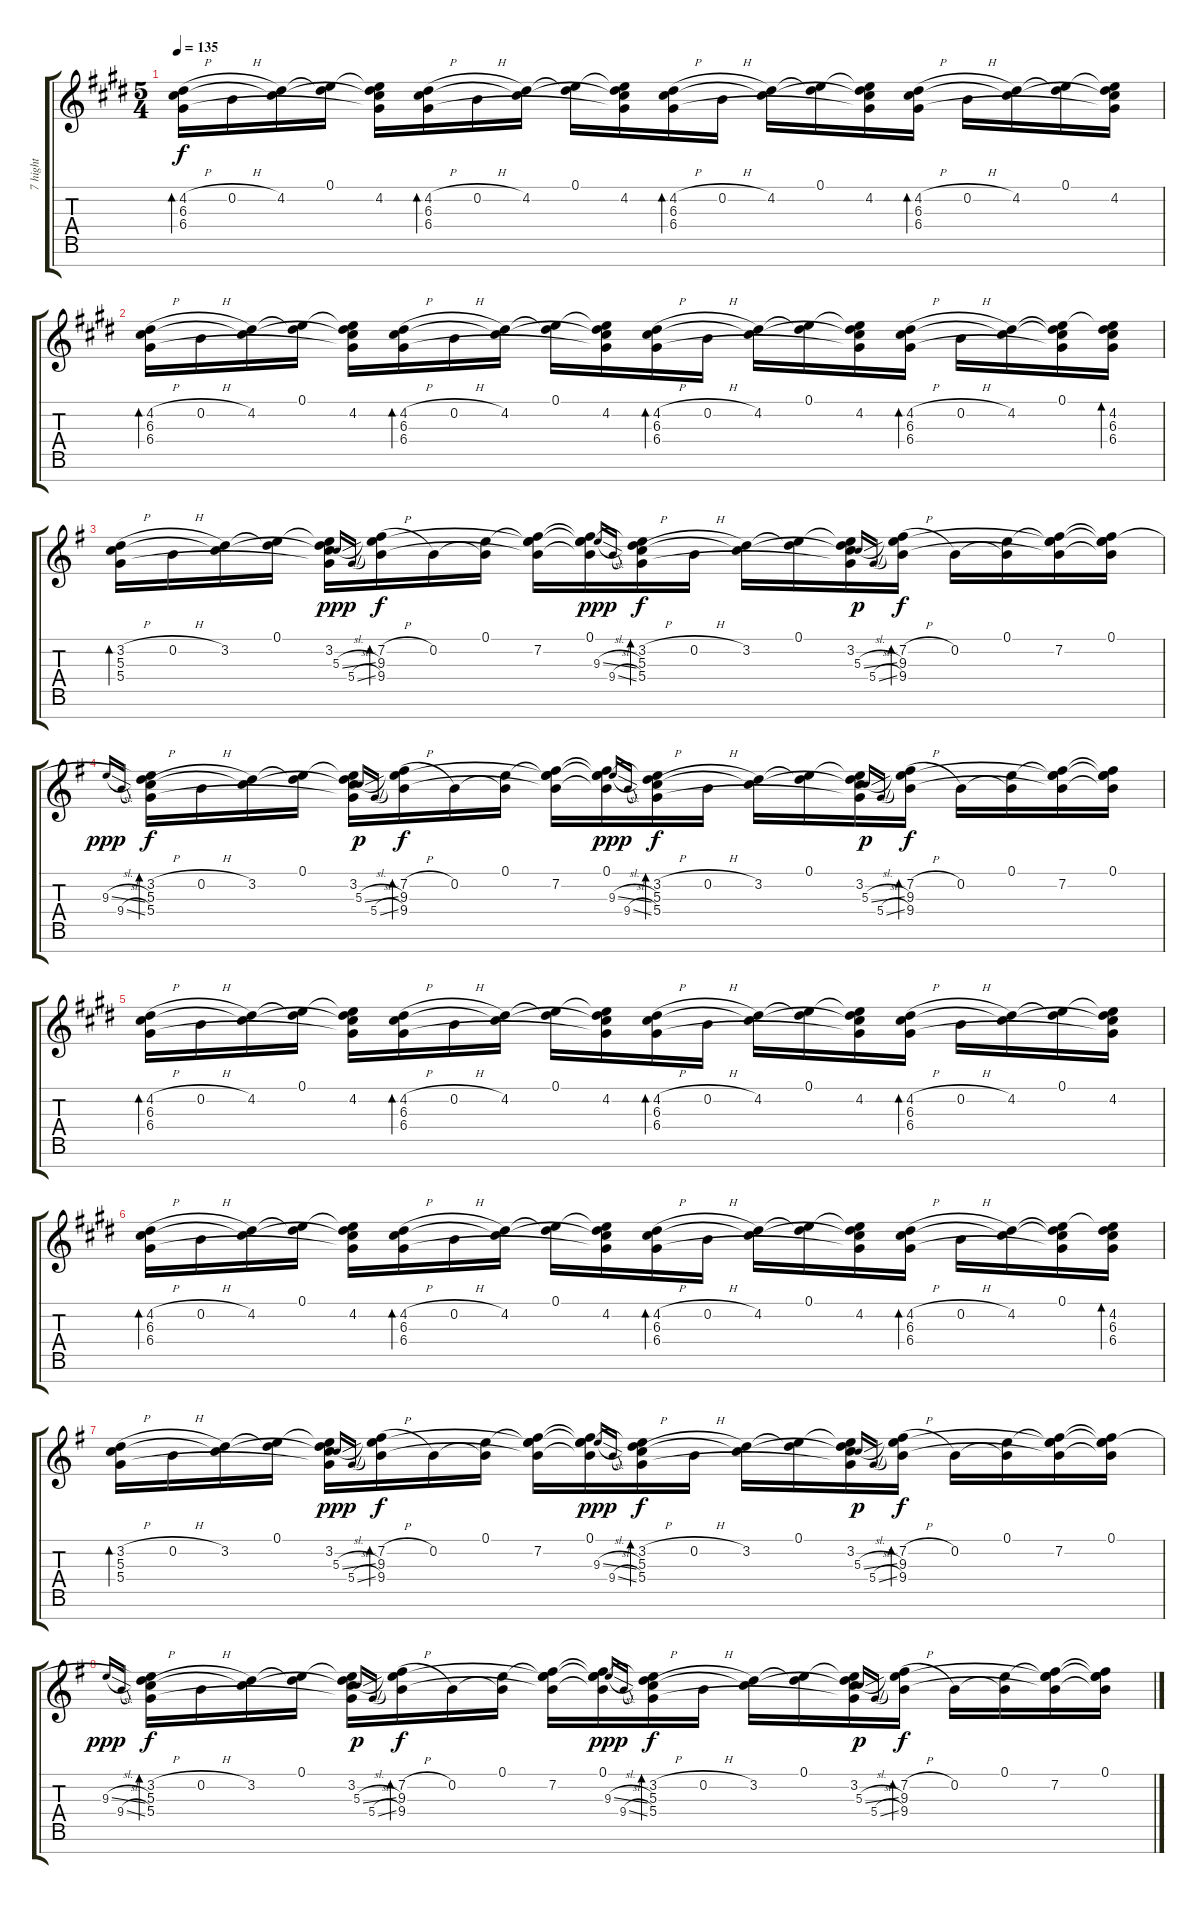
\track ("7 hight" "7 hight") {instrument acousticguitarsteel}
\staff {score tabs}
\tuning (E4 B3 G3 D3 A2 E2 B1) {hide}
\ts (5 4)
\tempo 135
\clef g2
\ks e
(4.2{h} 6.3 6.4).16{bd 120 dy f} 0.2{h}.16 (4.2 6.3{t}).16 (0.1 4.2{t}).16 (0.1{t} 4.2 6.3{t} 6.4{t}).16 (4.2{h} 6.3 6.4).16{bd 120} 0.2{h}.16 (4.2 6.3{t}).16 (0.1 4.2{t}).16 (0.1{t} 4.2 6.3{t} 6.4{t}).16 (4.2{h} 6.3 6.4).16{bd 120} 0.2{h}.16 (4.2 6.3{t}).16 (0.1 4.2{t}).16 (0.1{t} 4.2 6.3{t} 6.4{t}).16 (4.2{h} 6.3 6.4).16{bd 120} 0.2{h}.16 (4.2 6.3{t}).16 (0.1 4.2{t}).16 (0.1{t} 4.2 6.3{t} 6.4{t}).16 |
(4.2{h} 6.3 6.4).16{bd 120} 0.2{h}.16 (4.2 6.3{t}).16 (0.1 4.2{t}).16 (0.1{t} 4.2 6.3{t} 6.4{t}).16 (4.2{h} 6.3 6.4).16{bd 120} 0.2{h}.16 (4.2 6.3{t}).16 (0.1 4.2{t}).16 (0.1{t} 4.2 6.3{t} 6.4{t}).16 (4.2{h} 6.3 6.4).16{bd 120} 0.2{h}.16 (4.2 6.3{t}).16 (0.1 4.2{t}).16 (0.1{t} 4.2 6.3{t} 6.4{t}).16 (4.2{h} 6.3 6.4).16{bd 120} 0.2{h}.16 (4.2 6.3{t}).16 (0.1 4.2{t} 6.3{t} 6.4{t}).16 (0.1{t} 4.2 6.3 6.4).16{bd 30} |
\ks g
(3.2{h} 5.3 5.4).16{bd 240} 0.2{h}.16 (3.2 5.3{t}).16 (0.1 3.2{t}).16 (0.1{t} 3.2 5.3{t} 5.4{t}).16 5.3{sl}.16{gr onbeat dy ppp} 5.4{sl}.16{gr onbeat} (7.2{h} 9.3 9.4).16{bd 240 dy f} 0.2.16 (0.1 0.2{t}).16 (0.1{t} 7.2 9.3{t} 9.4{t}).16 (0.1 7.2{t} 9.3{t} 9.4{t}).16 9.3{sl}.16{gr onbeat dy ppp} 9.4{sl}.16{gr onbeat} (0.1{t} 3.2{h} 5.3 5.4).16{bd 240 dy f} 0.2{h}.16 (3.2 5.3{t}).16 (0.1 3.2{t}).16 (0.1{t} 3.2 5.3{t} 5.4{t}).16 5.3{sl}.16{gr onbeat dy p} 5.4{sl}.16{gr onbeat} (7.2{h} 9.3 9.4).16{bd 240 dy f} 0.2.16 (0.1 0.2{t}).16 (0.1{t} 7.2 9.3{t} 9.4{t}).16 (0.1 7.2{t} 9.3{t} 9.4{t}).16 |
9.3{sl}.16{gr onbeat dy ppp} 9.4{sl}.16{gr onbeat} (0.1{t} 3.2{h} 5.3 5.4).16{bd 240 dy f} 0.2{h}.16 (3.2 5.3{t}).16 (0.1 3.2{t}).16 (0.1{t} 3.2 5.3{t} 5.4{t}).16 5.3{sl}.16{gr onbeat dy p} 5.4{sl}.16{gr onbeat} (7.2{h} 9.3 9.4).16{bd 240 dy f} 0.2.16 (0.1 0.2{t}).16 (0.1{t} 7.2 9.3{t} 9.4{t}).16 (0.1 7.2{t} 9.3{t} 9.4{t}).16 9.3{sl}.16{gr onbeat dy ppp} 9.4{sl}.16{gr onbeat} (0.1{t} 3.2{h} 5.3 5.4).16{bd 240 dy f} 0.2{h}.16 (3.2 5.3{t}).16 (0.1 3.2{t}).16 (0.1{t} 3.2 5.3{t} 5.4{t}).16 5.3{sl}.16{gr onbeat dy p} 5.4{sl}.16{gr onbeat} (7.2{h} 9.3 9.4).16{bd 240 dy f} 0.2.16 (0.1 0.2{t}).16 (0.1{t} 7.2 9.3{t} 9.4{t}).16 (0.1 7.2{t} 9.3{t} 9.4{t}).16 |
\ks e
(4.2{h} 6.3 6.4).16{bd 120} 0.2{h}.16 (4.2 6.3{t}).16 (0.1 4.2{t}).16 (0.1{t} 4.2 6.3{t} 6.4{t}).16 (4.2{h} 6.3 6.4).16{bd 120} 0.2{h}.16 (4.2 6.3{t}).16 (0.1 4.2{t}).16 (0.1{t} 4.2 6.3{t} 6.4{t}).16 (4.2{h} 6.3 6.4).16{bd 120} 0.2{h}.16 (4.2 6.3{t}).16 (0.1 4.2{t}).16 (0.1{t} 4.2 6.3{t} 6.4{t}).16 (4.2{h} 6.3 6.4).16{bd 120} 0.2{h}.16 (4.2 6.3{t}).16 (0.1 4.2{t}).16 (0.1{t} 4.2 6.3{t} 6.4{t}).16 |
(4.2{h} 6.3 6.4).16{bd 120} 0.2{h}.16 (4.2 6.3{t}).16 (0.1 4.2{t}).16 (0.1{t} 4.2 6.3{t} 6.4{t}).16 (4.2{h} 6.3 6.4).16{bd 120} 0.2{h}.16 (4.2 6.3{t}).16 (0.1 4.2{t}).16 (0.1{t} 4.2 6.3{t} 6.4{t}).16 (4.2{h} 6.3 6.4).16{bd 120} 0.2{h}.16 (4.2 6.3{t}).16 (0.1 4.2{t}).16 (0.1{t} 4.2 6.3{t} 6.4{t}).16 (4.2{h} 6.3 6.4).16{bd 120} 0.2{h}.16 (4.2 6.3{t}).16 (0.1 4.2{t} 6.3{t} 6.4{t}).16 (0.1{t} 4.2 6.3 6.4).16{bd 30} |
\ks g
(3.2{h} 5.3 5.4).16{bd 240} 0.2{h}.16 (3.2 5.3{t}).16 (0.1 3.2{t}).16 (0.1{t} 3.2 5.3{t} 5.4{t}).16 5.3{sl}.16{gr onbeat dy ppp} 5.4{sl}.16{gr onbeat} (7.2{h} 9.3 9.4).16{bd 240 dy f} 0.2.16 (0.1 0.2{t}).16 (0.1{t} 7.2 9.3{t} 9.4{t}).16 (0.1 7.2{t} 9.3{t} 9.4{t}).16 9.3{sl}.16{gr onbeat dy ppp} 9.4{sl}.16{gr onbeat} (0.1{t} 3.2{h} 5.3 5.4).16{bd 240 dy f} 0.2{h}.16 (3.2 5.3{t}).16 (0.1 3.2{t}).16 (0.1{t} 3.2 5.3{t} 5.4{t}).16 5.3{sl}.16{gr onbeat dy p} 5.4{sl}.16{gr onbeat} (7.2{h} 9.3 9.4).16{bd 240 dy f} 0.2.16 (0.1 0.2{t}).16 (0.1{t} 7.2 9.3{t} 9.4{t}).16 (0.1 7.2{t} 9.3{t} 9.4{t}).16 |
9.3{sl}.16{gr onbeat dy ppp} 9.4{sl}.16{gr onbeat} (0.1{t} 3.2{h} 5.3 5.4).16{bd 240 dy f} 0.2{h}.16 (3.2 5.3{t}).16 (0.1 3.2{t}).16 (0.1{t} 3.2 5.3{t} 5.4{t}).16 5.3{sl}.16{gr onbeat dy p} 5.4{sl}.16{gr onbeat} (7.2{h} 9.3 9.4).16{bd 240 dy f} 0.2.16 (0.1 0.2{t}).16 (0.1{t} 7.2 9.3{t} 9.4{t}).16 (0.1 7.2{t} 9.3{t} 9.4{t}).16 9.3{sl}.16{gr onbeat dy ppp} 9.4{sl}.16{gr onbeat} (0.1{t} 3.2{h} 5.3 5.4).16{bd 240 dy f} 0.2{h}.16 (3.2 5.3{t}).16 (0.1 3.2{t}).16 (0.1{t} 3.2 5.3{t} 5.4{t}).16 5.3{sl}.16{gr onbeat dy p} 5.4{sl}.16{gr onbeat} (7.2{h} 9.3 9.4).16{bd 240 dy f} 0.2.16 (0.1 0.2{t}).16 (0.1{t} 7.2 9.3{t} 9.4{t}).16 (0.1 7.2{t} 9.3{t} 9.4{t}).16
